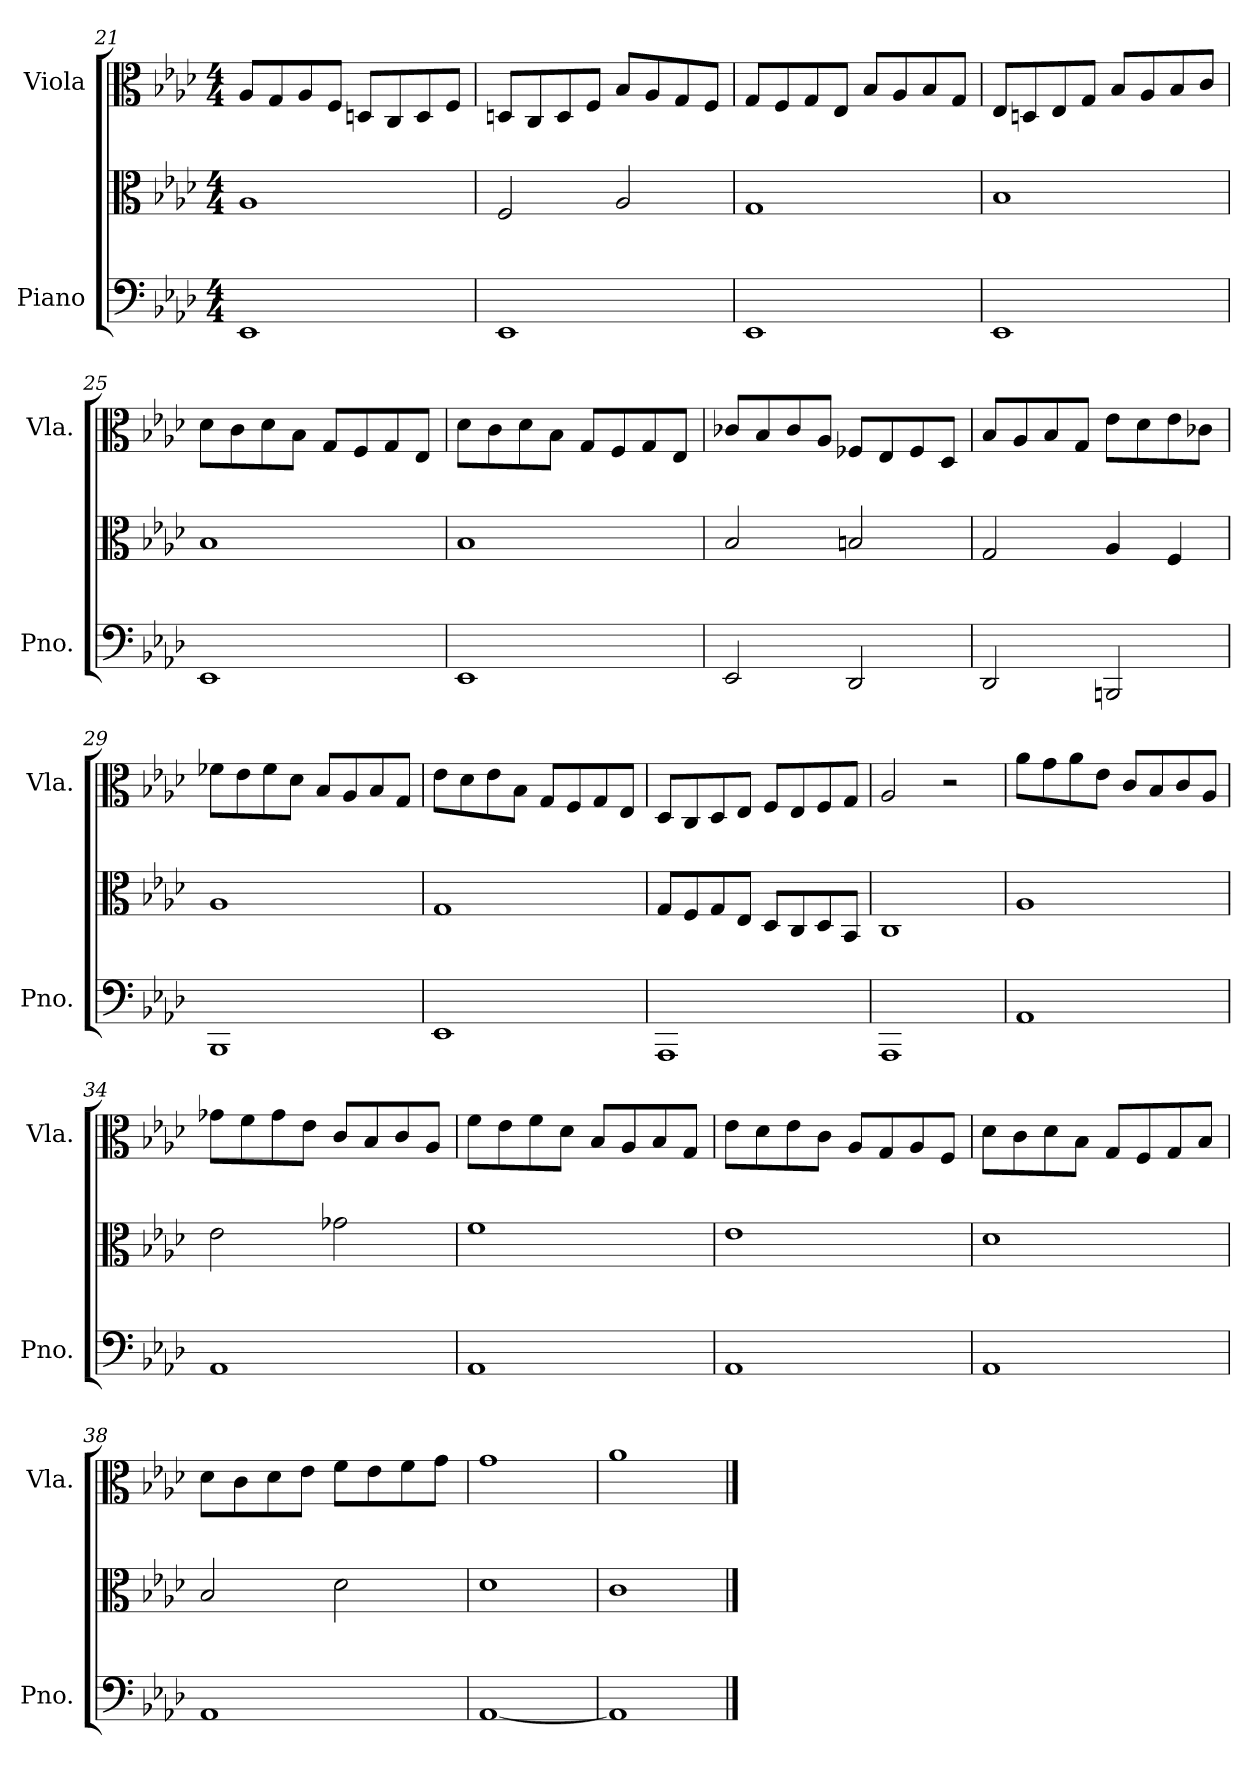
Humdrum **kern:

**kern	**kern	**kern
*part2	*part2	*part1
*staff3	*staff2	*staff1
*I"Piano	*	*I"Viola
*I'Pno.	*	*I'Vla.
*clefF4	*clefC3	*clefC3
*k[b-e-a-d-]	*k[b-e-a-d-]	*k[b-e-a-d-]
*M4/4	*M4/4	*M4/4
=21	=21	=21
1EE-	1A-	8A-/L
.	.	8G/
.	.	8A-/
.	.	8F/J
.	.	8Dn/L
.	.	8C/
.	.	8D/
.	.	8F/J
=22	=22	=22
1EE-	2F/	8Dn/L
.	.	8C/
.	.	8D/
.	.	8F/J
.	2A-/	8B-/L
.	.	8A-/
.	.	8G/
.	.	8F/J
=23	=23	=23
1EE-	1G	8G/L
.	.	8F/
.	.	8G/
.	.	8E-/J
.	.	8B-/L
.	.	8A-/
.	.	8B-/
.	.	8G/J
=24	=24	=24
1EE-	1B-	8E-/L
.	.	8Dn/
.	.	8E-/
.	.	8G/J
.	.	8B-/L
.	.	8A-/
.	.	8B-/
.	.	8c/J
=25	=25	=25
1EE-	1B-	8d-\L
.	.	8c\
.	.	8d-\
.	.	8B-\J
.	.	8G/L
.	.	8F/
.	.	8G/
.	.	8E-/J
=26	=26	=26
1EE-	1B-	8d-\L
.	.	8c\
.	.	8d-\
.	.	8B-\J
.	.	8G/L
.	.	8F/
.	.	8G/
.	.	8E-/J
=27	=27	=27
2EE-/	2B-/	8c-X/L
.	.	8B-/
.	.	8c-/
.	.	8A-/J
2DD-/	2Bn/	8F-X/L
.	.	8E-/
.	.	8F-/
.	.	8D-/J
=28	=28	=28
2DD-/	2G/	8B-/L
.	.	8A-/
.	.	8B-/
.	.	8G/J
2BBBn/	4A-/	8e-\L
.	.	8d-\
.	4F/	8e-\
.	.	8c-X\J
=29	=29	=29
1BBB-	1A-	8f-X\L
.	.	8e-\
.	.	8f-\
.	.	8d-\J
.	.	8B-/L
.	.	8A-/
.	.	8B-/
.	.	8G/J
=30	=30	=30
1EE-	1G	8e-\L
.	.	8d-\
.	.	8e-\
.	.	8B-\J
.	.	8G/L
.	.	8F/
.	.	8G/
.	.	8E-/J
=31	=31	=31
1AAA-	8G/L	8D-/L
.	8F/	8C/
.	8G/	8D-/
.	8E-/J	8E-/J
.	8D-/L	8F/L
.	8C/	8E-/
.	8D-/	8F/
.	8BB-/J	8G/J
=32	=32	=32
1AAA-	1C	2A-/
.	.	2r
=33	=33	=33
1AA-	1A-	8a-\L
.	.	8g\
.	.	8a-\
.	.	8e-\J
.	.	8c/L
.	.	8B-/
.	.	8c/
.	.	8A-/J
=34	=34	=34
1AA-	2e-\	8g-X\L
.	.	8f\
.	.	8g-\
.	.	8e-\J
.	2g-X\	8c/L
.	.	8B-/
.	.	8c/
.	.	8A-/J
=35	=35	=35
1AA-	1f	8f\L
.	.	8e-\
.	.	8f\
.	.	8d-\J
.	.	8B-/L
.	.	8A-/
.	.	8B-/
.	.	8G/J
=36	=36	=36
1AA-	1e-	8e-\L
.	.	8d-\
.	.	8e-\
.	.	8c\J
.	.	8A-/L
.	.	8G/
.	.	8A-/
.	.	8F/J
=37	=37	=37
1AA-	1d-	8d-\L
.	.	8c\
.	.	8d-\
.	.	8B-\J
.	.	8G/L
.	.	8F/
.	.	8G/
.	.	8B-/J
=38	=38	=38
1AA-	2B-/	8d-\L
.	.	8c\
.	.	8d-\
.	.	8e-\J
.	2d-\	8f\L
.	.	8e-\
.	.	8f\
.	.	8g\J
=39	=39	=39
[1AA-	1d-	1g
=40	=40	=40
1AA-]	1c	1a-
==	==	==
*-	*-	*-
